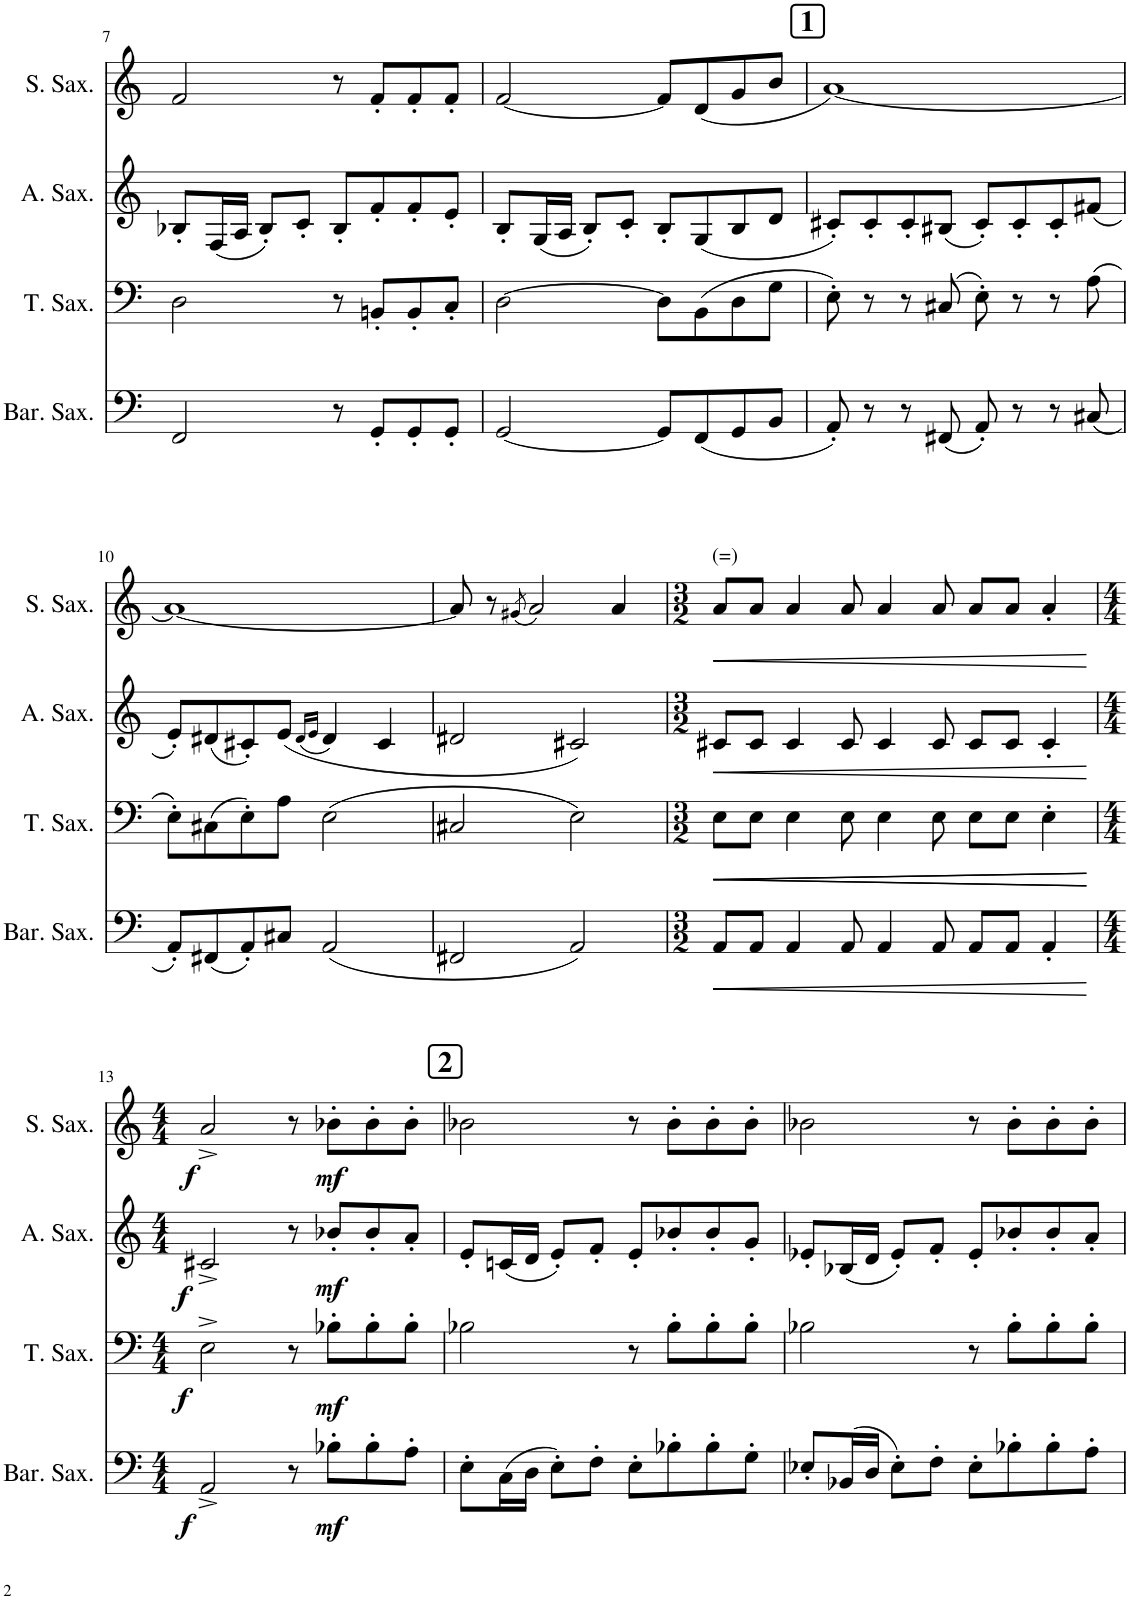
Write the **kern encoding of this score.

**kern	**dynam	**kern	**dynam	**kern	**dynam	**kern	**dynam
*part4	*part4	*part3	*part3	*part2	*part2	*part1	*part1
*staff4	*staff4	*staff3	*staff3	*staff2	*staff2	*staff1	*staff1
*I"Baritone Saxophone	*	*I"Tenor Saxophone	*	*I"Alto Saxophone	*	*I"Soprano Saxophone	*
*I'Bar. Sax.	*	*I'T. Sax.	*	*I'A. Sax.	*	*I'S. Sax.	*
!!LO:PB:g=z
*clefF4	*	*clefF4	*	*clefG2	*	*clefG2	*
*ITrd12c21	*	*ITrd8c14	*	*ITrd5c9	*	*ITrd1c2	*
*k[]	*	*k[]	*	*k[]	*	*k[]	*
*M4/4	*	*M4/4	*	*M4/4	*	*M4/4	*
=7	=7	=7	=7	=7	=7	=7	=7
2FF/	.	2D\	.	8B-X'/L	.	2f/	.
.	.	.	.	(16F/L	.	.	.
.	.	.	.	16A/JJ	.	.	.
.	.	.	.	8B-'/L)	.	.	.
.	.	.	.	8c'/J	.	.	.
8r	.	8r	.	8B-'/L	.	8r	.
8GG'/L	.	8BBn'/L	.	8f'/	.	8f'/L	.
8GG'/	.	8BB'/	.	8f'/	.	8f'/	.
8GG'/J	.	8C'/J	.	8e'/J	.	8f'/J	.
=8	=8	=8	=8	=8	=8	=8	=8
[2GG/	.	[2D\	.	8B'/L	.	[2f/	.
.	.	.	.	(16G/L	.	.	.
.	.	.	.	16A/JJ	.	.	.
.	.	.	.	8B'/L)	.	.	.
.	.	.	.	8c'/J	.	.	.
8GG/L]	.	8D\L]	.	8B'/L	.	8f/L]	.
(8FF/	.	(8BB\	.	(8G/	.	(8d/	.
8GG/	.	8D\	.	8B/	.	8g/	.
8BB/J	.	8G\J	.	8d/J	.	8b/J	.
!!LO:REH:place=s1:a:B:cj:fs=14:t=1
=9	=9	=9	=9	=9	=9	=9	=9
8AA'/)	.	8E'\)	.	8c#X'/L)	.	[1a)	.
8r	.	8r	.	8c#'/	.	.	.
8r	.	8r	.	8c#'/	.	.	.
(8FF#X/	.	(8C#X/	.	(8B#X/J	.	.	.
8AA'/)	.	8E'\)	.	8c#'/L)	.	.	.
8r	.	8r	.	8c#'/	.	.	.
8r	.	8r	.	8c#'/	.	.	.
(8C#X/	.	(8A\	.	(8f#X/J	.	.	.
!!LO:LB:g=z
=10	=10	=10	=10	=10	=10	=10	=10
8AA'/L)	.	8E'\L)	.	8e'/L)	.	1a_	.
(8FF#X/	.	(8C#X\	.	(8d#X/	.	.	.
8AA'/)	.	8E'\)	.	8c#X'/)	.	.	.
8C#X/J	.	8A\J	.	(8e/J	.	.	.
.	.	.	.	(16qd#/LL	.	.	.
.	.	.	.	16qe/JJ	.	.	.
(2AA/	.	(2E\	.	4d#/)	.	.	.
.	.	.	.	4c#/	.	.	.
=11	=11	=11	=11	=11	=11	=11	=11
2FF#X/	.	2C#X/	.	2d#X/	.	8a/]	.
.	.	.	.	.	.	8r	.
.	.	.	.	.	.	(8qg#X/	.
.	.	.	.	.	.	2a/)	.
2AA/)	.	2E\)	.	2c#X/)	.	.	.
.	.	.	.	.	.	4a/	.
=12	=12	=12	=12	=12	=12	=12	=12
*M3/2	*	*M3/2	*	*M3/2	*	*M3/2	*
!	!	!	!	!	!	!LO:TX:a:t=(=)	!
!	!LO:HP:b	!	!LO:HP:b	!	!LO:HP:b	!	!LO:HP:b
8AA/L	<	8E\L	<	8c#X/L	<	8a/L	<
!	!	!	!LO:HP:b	!	!	!	!
8AA/J	.	8E\J	<	8c#/J	.	8a/J	.
4AA/	.	4E\	.	4c#/	.	4a/	.
8AA/	.	8E\	.	8c#/	.	8a/	.
4AA/	.	4E\	.	4c#/	.	4a/	.
8AA/	.	8E\	.	8c#/	.	8a/	.
8AA/L	.	8E\L	.	8c#/L	.	8a/L	.
8AA/J	.	8E\J	.	8c#/J	.	8a/J	.
4AA'/	.	4E'\	.	4c#'/	.	4a'/	.
.	[	.	[ [	.	[	.	[
!!LO:LB:g=z
=13	=13	=13	=13	=13	=13	=13	=13
*M4/4	*	*M4/4	*	*M4/4	*	*M4/4	*
!	!LO:DY:b	!	!LO:DY:b	!	!LO:DY:b	!	!LO:DY:b
2AA^/	f	2E^\	f	2c#X^/	f	2a^/	f
8r	.	8r	.	8r	.	8r	.
!	!LO:DY:b	!	!LO:DY:b	!	!LO:DY:b	!	!LO:DY:b
8B-X'\L	mf	8B-X'\L	mf	8b-X'/L	mf	8b-X'\L	mf
8B-'\	.	8B-'\	.	8b-'/	.	8b-'\	.
8A'\J	.	8B-'\J	.	8a'/J	.	8b-'\J	.
!!LO:REH:place=s1:a:B:cj:fs=14:t=2
=14	=14	=14	=14	=14	=14	=14	=14
8E'\L	.	2B-X\	.	8e'/L	.	2b-X\	.
(16C\L	.	.	.	(16cn/L	.	.	.
16D\JJ	.	.	.	16d/JJ	.	.	.
8E'\L)	.	.	.	8e'/L)	.	.	.
8F'\J	.	.	.	8f'/J	.	.	.
8E'\L	.	8r	.	8e'/L	.	8r	.
8B-X'\	.	8B-'\L	.	8b-X'/	.	8b-'\L	.
8B-'\	.	8B-'\	.	8b-'/	.	8b-'\	.
8G'\J	.	8B-'\J	.	8g'/J	.	8b-'\J	.
=15	=15	=15	=15	=15	=15	=15	=15
8E-X'/L	.	2B-X\	.	8e-X'/L	.	2b-X\	.
(16BB-X/L	.	.	.	(16B-X/L	.	.	.
16D/JJ	.	.	.	16d/JJ	.	.	.
8E-'\L)	.	.	.	8e-'/L)	.	.	.
8F'\J	.	.	.	8f'/J	.	.	.
8E-'\L	.	8r	.	8e-'/L	.	8r	.
8B-X'\	.	8B-'\L	.	8b-X'/	.	8b-'\L	.
8B-'\	.	8B-'\	.	8b-'/	.	8b-'\	.
8A'\J	.	8B-'\J	.	8a'/J	.	8b-'\J	.
=	=	=	=	=	=	=	=
*-	*-	*-	*-	*-	*-	*-	*-
